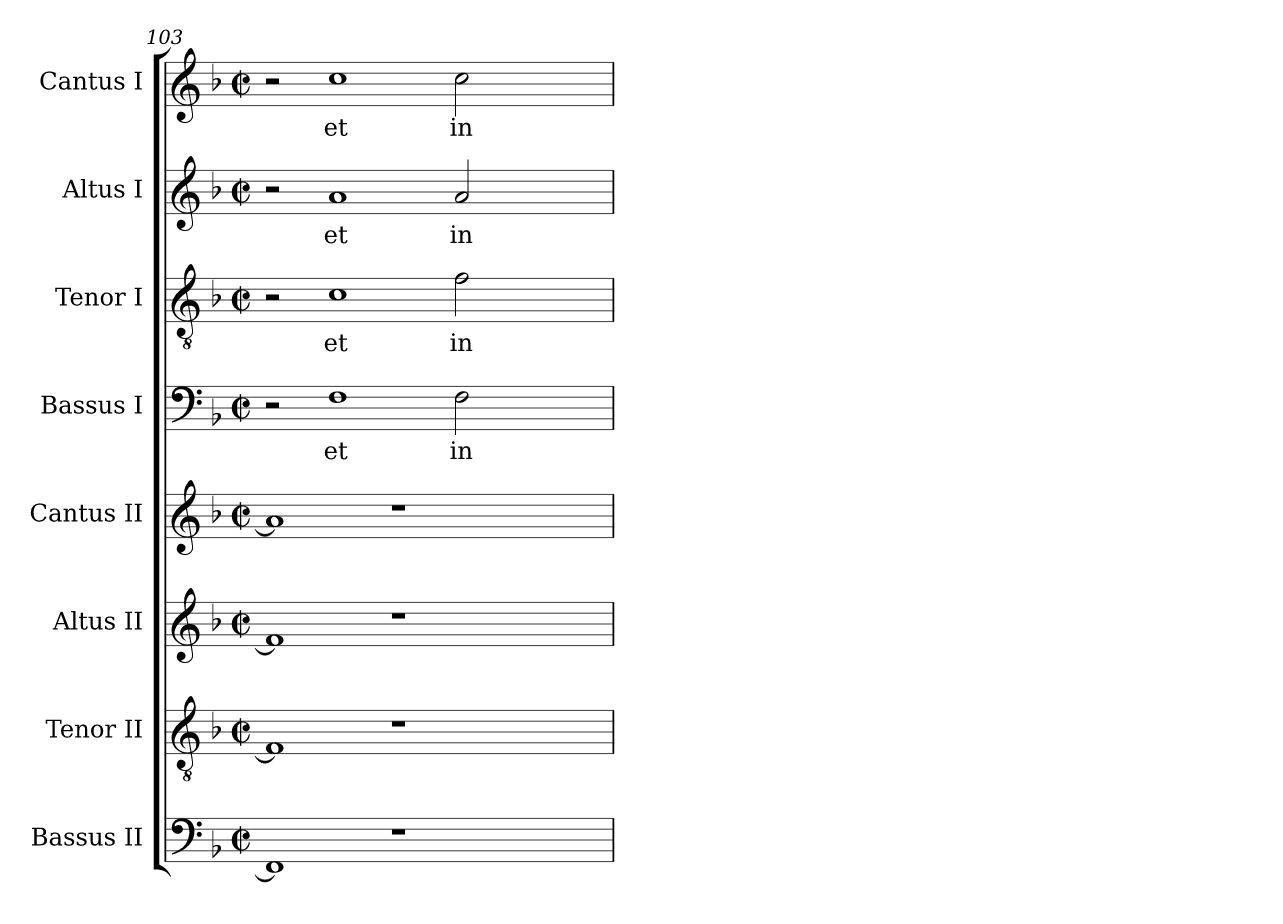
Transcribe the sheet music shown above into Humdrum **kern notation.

**kern	**kern	**kern	**kern	**kern	**text	**kern	**text	**kern	**text	**kern	**text
*part8	*part7	*part6	*part5	*part4	*part4	*part3	*part3	*part2	*part2	*part1	*part1
*staff8	*staff7	*staff6	*staff5	*staff4	*staff4	*staff3	*staff3	*staff2	*staff2	*staff1	*staff1
*I"Bassus II	*I"Tenor II	*I"Altus II	*I"Cantus II	*I"Bassus I	*	*I"Tenor I	*	*I"Altus I	*	*I"Cantus I	*
*clefF4	*clefGv2	*clefG2	*clefG2	*clefF4	*	*clefGv2	*	*clefG2	*	*clefG2	*
*k[b-]	*k[b-]	*k[b-]	*k[b-]	*k[b-]	*	*k[b-]	*	*k[b-]	*	*k[b-]	*
*F:	*F:	*F:	*F:	*F:	*	*F:	*	*F:	*	*F:	*
*M2/2	*M2/2	*M2/2	*M2/2	*M2/2	*	*M2/2	*	*M2/2	*	*M2/2	*
*met(c|)	*met(c|)	*met(c|)	*met(c|)	*met(c|)	*	*met(c|)	*	*met(c|)	*	*met(c|)	*
=103	=103	=103	=103	=103	=103	=103	=103	=103	=103	=103	=103
1FF]	1F]	1f]	1a]	2r	.	2r	.	2r	.	2r	.
!	!	!	!	!	!LO:LY:b:cj	!	!LO:LY:b:cj	!	!LO:LY:b:cj	!	!LO:LY:b:cj
.	.	.	.	1F	et	1c	et	1a	et	1cc	et
!LO:N:vis=1	!LO:N:vis=1	!LO:N:vis=1	!LO:N:vis=1	!	!	!	!	!	!	!	!
0r	0r	0r	0r	.	.	.	.	.	.	.	.
!	!	!	!	!	!LO:LY:b:cj	!	!LO:LY:b:cj	!	!LO:LY:b:cj	!	!LO:LY:b:cj
.	.	.	.	2F\	in	2f\	in	2a/	in	2cc\	in
.	.	.	.	1ryy	.	1ryy	.	1ryy	.	1ryy	.
=	=	=	=	=	=	=	=	=	=	=	=
*-	*-	*-	*-	*-	*-	*-	*-	*-	*-	*-	*-
